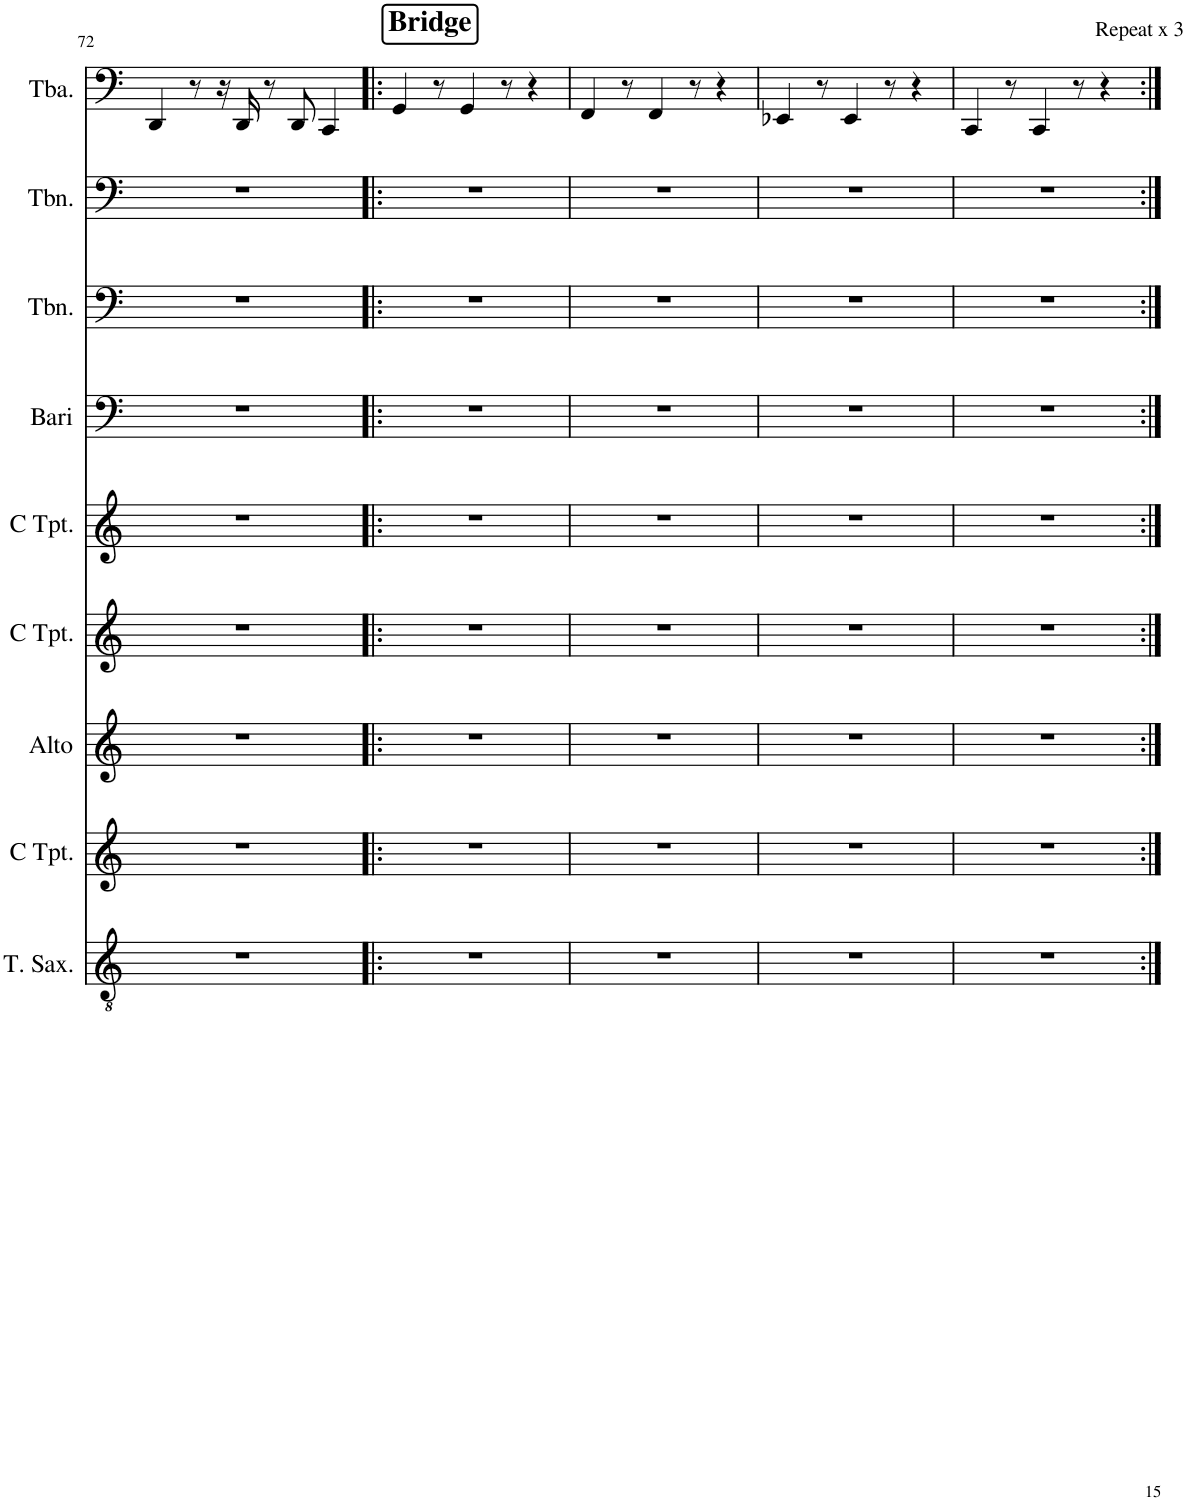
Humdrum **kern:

**kern	**kern	**kern	**kern	**kern	**kern	**kern	**kern	**kern
*part9	*part8	*part7	*part6	*part5	*part4	*part3	*part2	*part1
*staff9	*staff8	*staff7	*staff6	*staff5	*staff4	*staff3	*staff2	*staff1
*I"Tenor Saxophone	*I"C Trumpet	*I"Alto Sax	*I"C Trumpet	*I"C Trumpet	*I"Baritone Sax	*I"Trombone	*I"Trombone	*I"Tuba
*I'T. Sax.	*I'C Tpt.	*I'Alto	*I'C Tpt.	*I'C Tpt.	*I'Bari	*I'Tbn.	*I'Tbn.	*I'Tba.
!!LO:PB:g=z
*clefGv2	*clefG2	*clefG2	*clefG2	*clefG2	*clefF4	*clefF4	*clefF4	*clefF4
*Trd8c14	*	*	*	*	*	*	*	*
*k[]	*k[]	*k[]	*k[]	*k[]	*k[]	*k[]	*k[]	*k[]
*M4/4	*M4/4	*M4/4	*M4/4	*M4/4	*M4/4	*M4/4	*M4/4	*M4/4
=72	=72	=72	=72	=72	=72	=72	=72	=72
1r	1r	1r	1r	1r	1r	1r	1r	4DD/
.	.	.	.	.	.	.	.	8r
.	.	.	.	.	.	.	.	16r
.	.	.	.	.	.	.	.	16DD/
.	.	.	.	.	.	.	.	8r
.	.	.	.	.	.	.	.	8DD/
.	.	.	.	.	.	.	.	4CC/
!!LO:REH:place=s1:a:B:cj:fs=14:t=Bridge
=73!|:	=73!|:	=73!|:	=73!|:	=73!|:	=73!|:	=73!|:	=73!|:	=73!|:
1r	1r	1r	1r	1r	1r	1r	1r	4GG/
.	.	.	.	.	.	.	.	8r
.	.	.	.	.	.	.	.	4GG/
.	.	.	.	.	.	.	.	8r
.	.	.	.	.	.	.	.	4r
=74	=74	=74	=74	=74	=74	=74	=74	=74
1r	1r	1r	1r	1r	1r	1r	1r	4FF/
.	.	.	.	.	.	.	.	8r
.	.	.	.	.	.	.	.	4FF/
.	.	.	.	.	.	.	.	8r
.	.	.	.	.	.	.	.	4r
=75	=75	=75	=75	=75	=75	=75	=75	=75
1r	1r	1r	1r	1r	1r	1r	1r	4EE-X/
.	.	.	.	.	.	.	.	8r
.	.	.	.	.	.	.	.	4EE-/
.	.	.	.	.	.	.	.	8r
.	.	.	.	.	.	.	.	4r
=76	=76	=76	=76	=76	=76	=76	=76	=76
1r	1r	1r	1r	1r	1r	1r	1r	4CC/
.	.	.	.	.	.	.	.	8r
.	.	.	.	.	.	.	.	4CC/
.	.	.	.	.	.	.	.	8r
!	!	!	!	!	!	!	!	!LO:TX:a:t=Repeat x 3
.	.	.	.	.	.	.	.	4r
=:|!	=:|!	=:|!	=:|!	=:|!	=:|!	=:|!	=:|!	=:|!
*-	*-	*-	*-	*-	*-	*-	*-	*-
